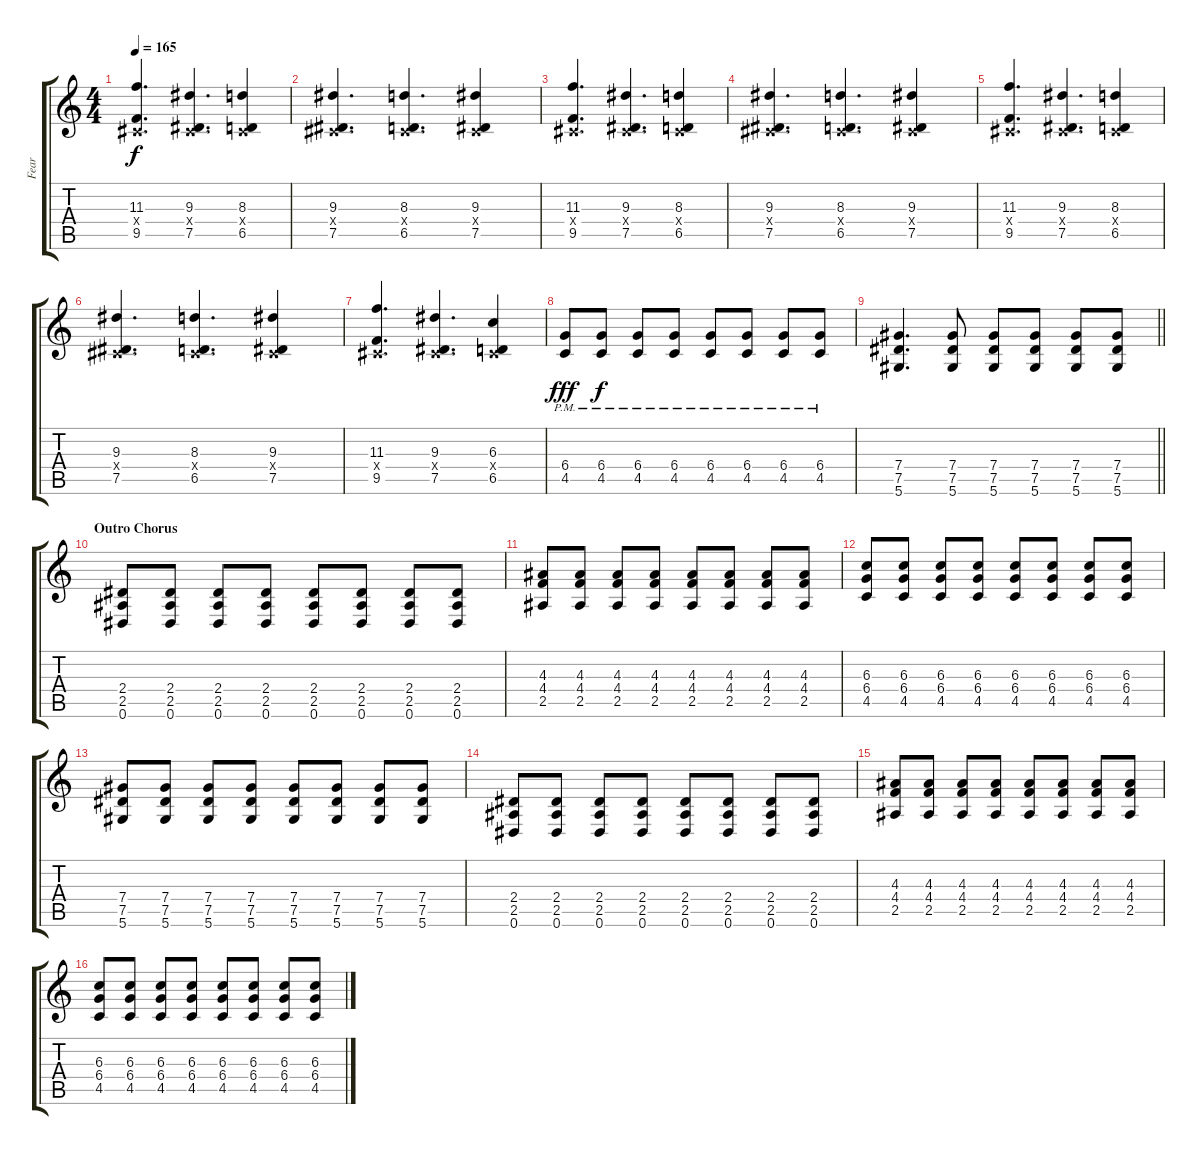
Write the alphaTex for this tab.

\track ("Fear" "Fear") {instrument distortionguitar}
\staff {score tabs}
\tuning (Eb4 Bb3 Gb3 Db3 Ab2 Eb2) {hide}
\ts (4 4)
\tempo 165
\clef g2
\ks c
(11.3 0.4{x} 9.5).4{d dy f} (9.3 0.4{x} 7.5).4{d} (8.3 0.4{x} 6.5).4 |
(9.3 0.4{x} 7.5).4{d} (8.3 0.4{x} 6.5).4{d} (9.3 0.4{x} 7.5).4 |
(11.3 0.4{x} 9.5).4{d} (9.3 0.4{x} 7.5).4{d} (8.3 0.4{x} 6.5).4 |
(9.3 0.4{x} 7.5).4{d} (8.3 0.4{x} 6.5).4{d} (9.3 0.4{x} 7.5).4 |
(11.3 0.4{x} 9.5).4{d} (9.3 0.4{x} 7.5).4{d} (8.3 0.4{x} 6.5).4 |
(9.3 0.4{x} 7.5).4{d} (8.3 0.4{x} 6.5).4{d} (9.3 0.4{x} 7.5).4 |
(11.3 0.4{x} 9.5).4{d} (9.3 0.4{x} 7.5).4{d} (6.3 0.4{x} 6.5).4 |
(6.4 4.5{pm}).8{dy fff} (6.4{pm} 4.5{pm}).8{dy f} (6.4{pm} 4.5{pm}).8 (6.4{pm} 4.5{pm}).8 (6.4{pm} 4.5{pm}).8 (6.4{pm} 4.5{pm}).8 (6.4{pm} 4.5{pm}).8 (6.4{pm} 4.5{pm}).8 |
\barLineRight lightlight
(7.4 7.5 5.6).4{d} (7.4 7.5 5.6).8 (7.4 7.5 5.6).8 (7.4 7.5 5.6).8 (7.4 7.5 5.6).8 (7.4 7.5 5.6).8 |
\section ("" "Outro Chorus")
(2.4 2.5 0.6).8 (2.4 2.5 0.6).8 (2.4 2.5 0.6).8 (2.4 2.5 0.6).8 (2.4 2.5 0.6).8 (2.4 2.5 0.6).8 (2.4 2.5 0.6).8 (2.4 2.5 0.6).8 |
(4.3 4.4 2.5).8 (4.3 4.4 2.5).8 (4.3 4.4 2.5).8 (4.3 4.4 2.5).8 (4.3 4.4 2.5).8 (4.3 4.4 2.5).8 (4.3 4.4 2.5).8 (4.3 4.4 2.5).8 |
(6.3 6.4 4.5).8 (6.3 6.4 4.5).8 (6.3 6.4 4.5).8 (6.3 6.4 4.5).8 (6.3 6.4 4.5).8 (6.3 6.4 4.5).8 (6.3 6.4 4.5).8 (6.3 6.4 4.5).8 |
(7.4 7.5 5.6).8 (7.4 7.5 5.6).8 (7.4 7.5 5.6).8 (7.4 7.5 5.6).8 (7.4 7.5 5.6).8 (7.4 7.5 5.6).8 (7.4 7.5 5.6).8 (7.4 7.5 5.6).8 |
(2.4 2.5 0.6).8 (2.4 2.5 0.6).8 (2.4 2.5 0.6).8 (2.4 2.5 0.6).8 (2.4 2.5 0.6).8 (2.4 2.5 0.6).8 (2.4 2.5 0.6).8 (2.4 2.5 0.6).8 |
(4.3 4.4 2.5).8 (4.3 4.4 2.5).8 (4.3 4.4 2.5).8 (4.3 4.4 2.5).8 (4.3 4.4 2.5).8 (4.3 4.4 2.5).8 (4.3 4.4 2.5).8 (4.3 4.4 2.5).8 |
(6.3 6.4 4.5).8 (6.3 6.4 4.5).8 (6.3 6.4 4.5).8 (6.3 6.4 4.5).8 (6.3 6.4 4.5).8 (6.3 6.4 4.5).8 (6.3 6.4 4.5).8 (6.3 6.4 4.5).8
